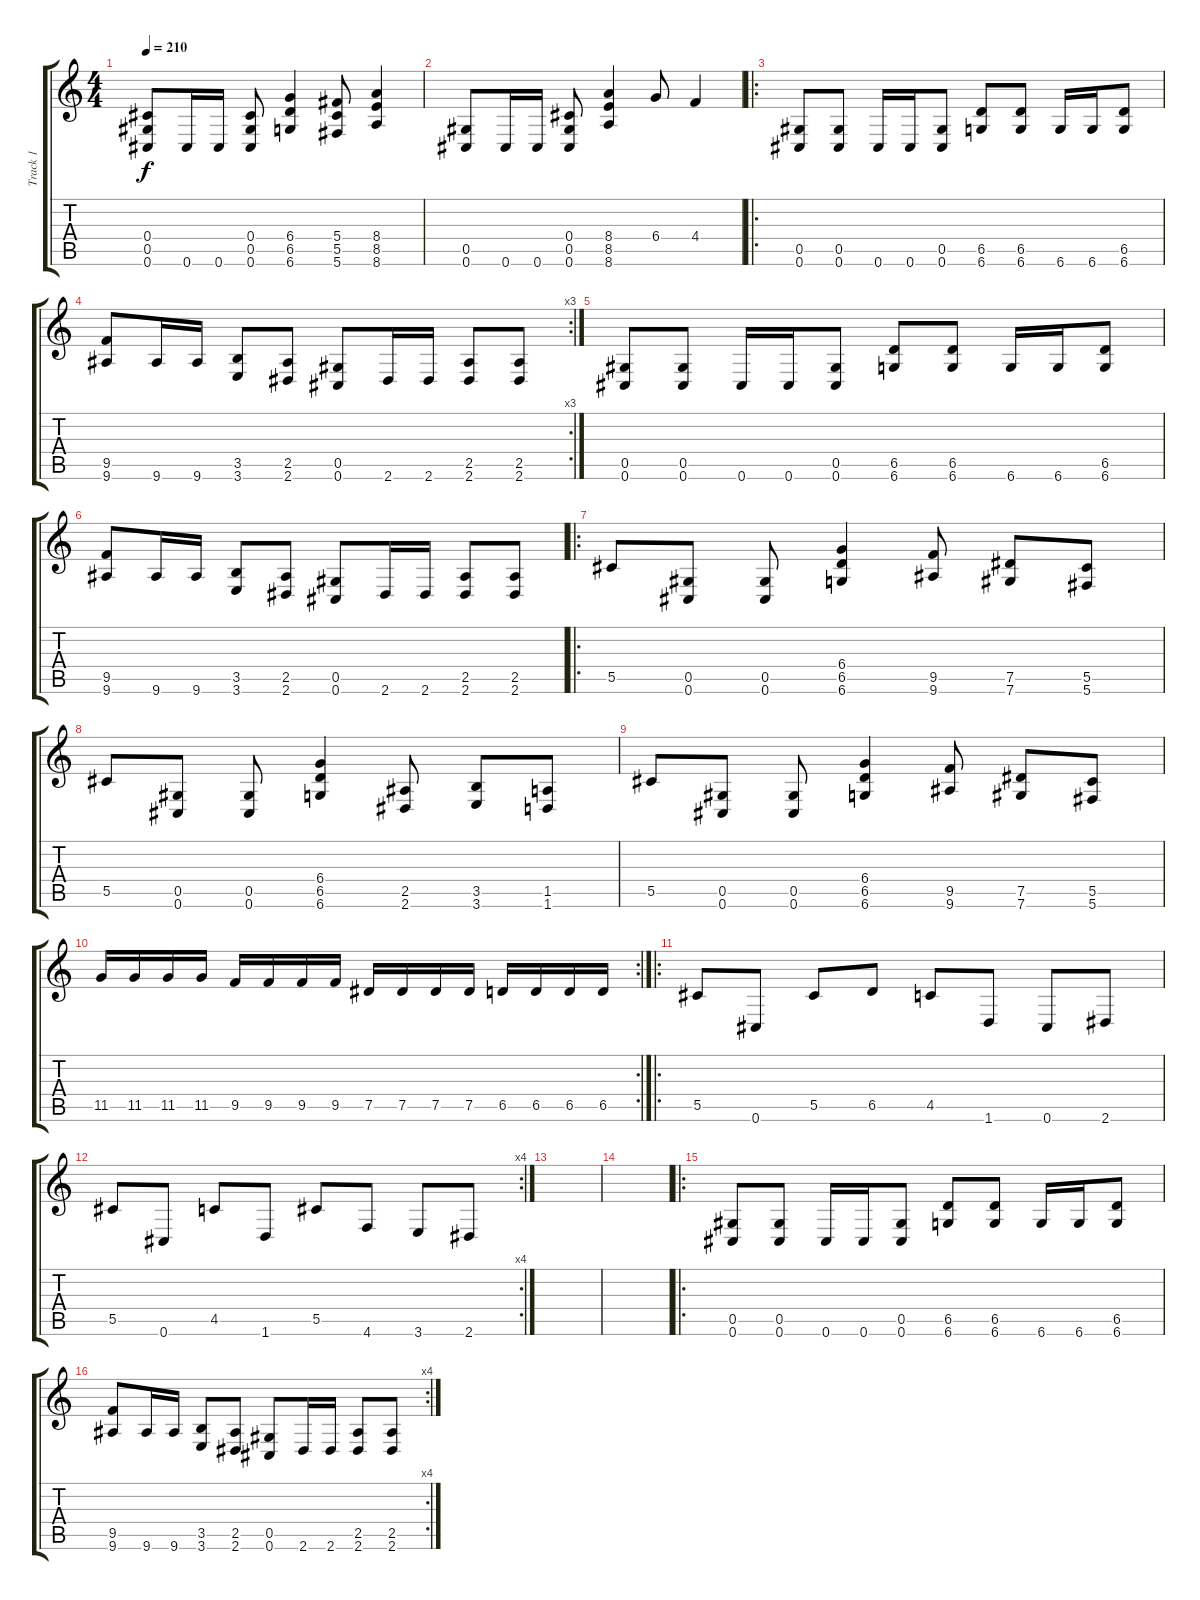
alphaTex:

\track ("Track 1" "Track 1") {instrument distortionguitar}
\staff {score tabs}
\tuning (Eb4 Bb3 Gb3 Db3 Ab2 Db2) {hide}
\ts (4 4)
\tempo 210
\clef g2
\ks c
(0.4 0.5 0.6).8{dy f instrument distortionguitar} 0.6.16 0.6.16 (0.4 0.5 0.6).8 (6.4 6.5 6.6).4 (5.4 5.5 5.6).8 (8.4 8.5 8.6).4 |
(0.5 0.6).8 0.6.16 0.6.16 (0.4 0.5 0.6).8 (8.4 8.5 8.6).4 6.4.8 4.4.4 |
\ro
(0.5 0.6).8 (0.5 0.6).8 0.6.16 0.6.16 (0.5 0.6).8 (6.5 6.6).8 (6.5 6.6).8 6.6.16 6.6.16 (6.5 6.6).8 |
\rc 3
(9.5 9.6).8 9.6.16 9.6.16 (3.5 3.6).8 (2.5 2.6).8 (0.5 0.6).8 2.6.16 2.6.16 (2.5 2.6).8 (2.5 2.6).8 |
(0.5 0.6).8 (0.5 0.6).8 0.6.16 0.6.16 (0.5 0.6).8 (6.5 6.6).8 (6.5 6.6).8 6.6.16 6.6.16 (6.5 6.6).8 |
(9.5 9.6).8 9.6.16 9.6.16 (3.5 3.6).8 (2.5 2.6).8 (0.5 0.6).8 2.6.16 2.6.16 (2.5 2.6).8 (2.5 2.6).8 |
\ro
5.5.8 (0.5 0.6).8 (0.5 0.6).8 (6.4 6.5 6.6).4 (9.5 9.6).8 (7.5 7.6).8 (5.5 5.6).8 |
5.5.8 (0.5 0.6).8 (0.5 0.6).8 (6.4 6.5 6.6).4 (2.5 2.6).8 (3.5 3.6).8 (1.5 1.6).8 |
5.5.8 (0.5 0.6).8 (0.5 0.6).8 (6.4 6.5 6.6).4 (9.5 9.6).8 (7.5 7.6).8 (5.5 5.6).8 |
\rc 2
11.5.16 11.5.16 11.5.16 11.5.16 9.5.16 9.5.16 9.5.16 9.5.16 7.5.16 7.5.16 7.5.16 7.5.16 6.5.16 6.5.16 6.5.16 6.5.16 |
\ro
5.5.8 0.6.8 5.5.8 6.5.8 4.5.8 1.6.8 0.6.8 2.6.8 |
\rc 4
5.5.8 0.6.8 4.5.8 1.6.8 5.5.8 4.6.8 3.6.8 2.6.8 |
|
|
\ro
(0.5 0.6).8 (0.5 0.6).8 0.6.16 0.6.16 (0.5 0.6).8 (6.5 6.6).8 (6.5 6.6).8 6.6.16 6.6.16 (6.5 6.6).8 |
\rc 4
(9.5 9.6).8 9.6.16 9.6.16 (3.5 3.6).8 (2.5 2.6).8 (0.5 0.6).8 2.6.16 2.6.16 (2.5 2.6).8 (2.5 2.6).8
